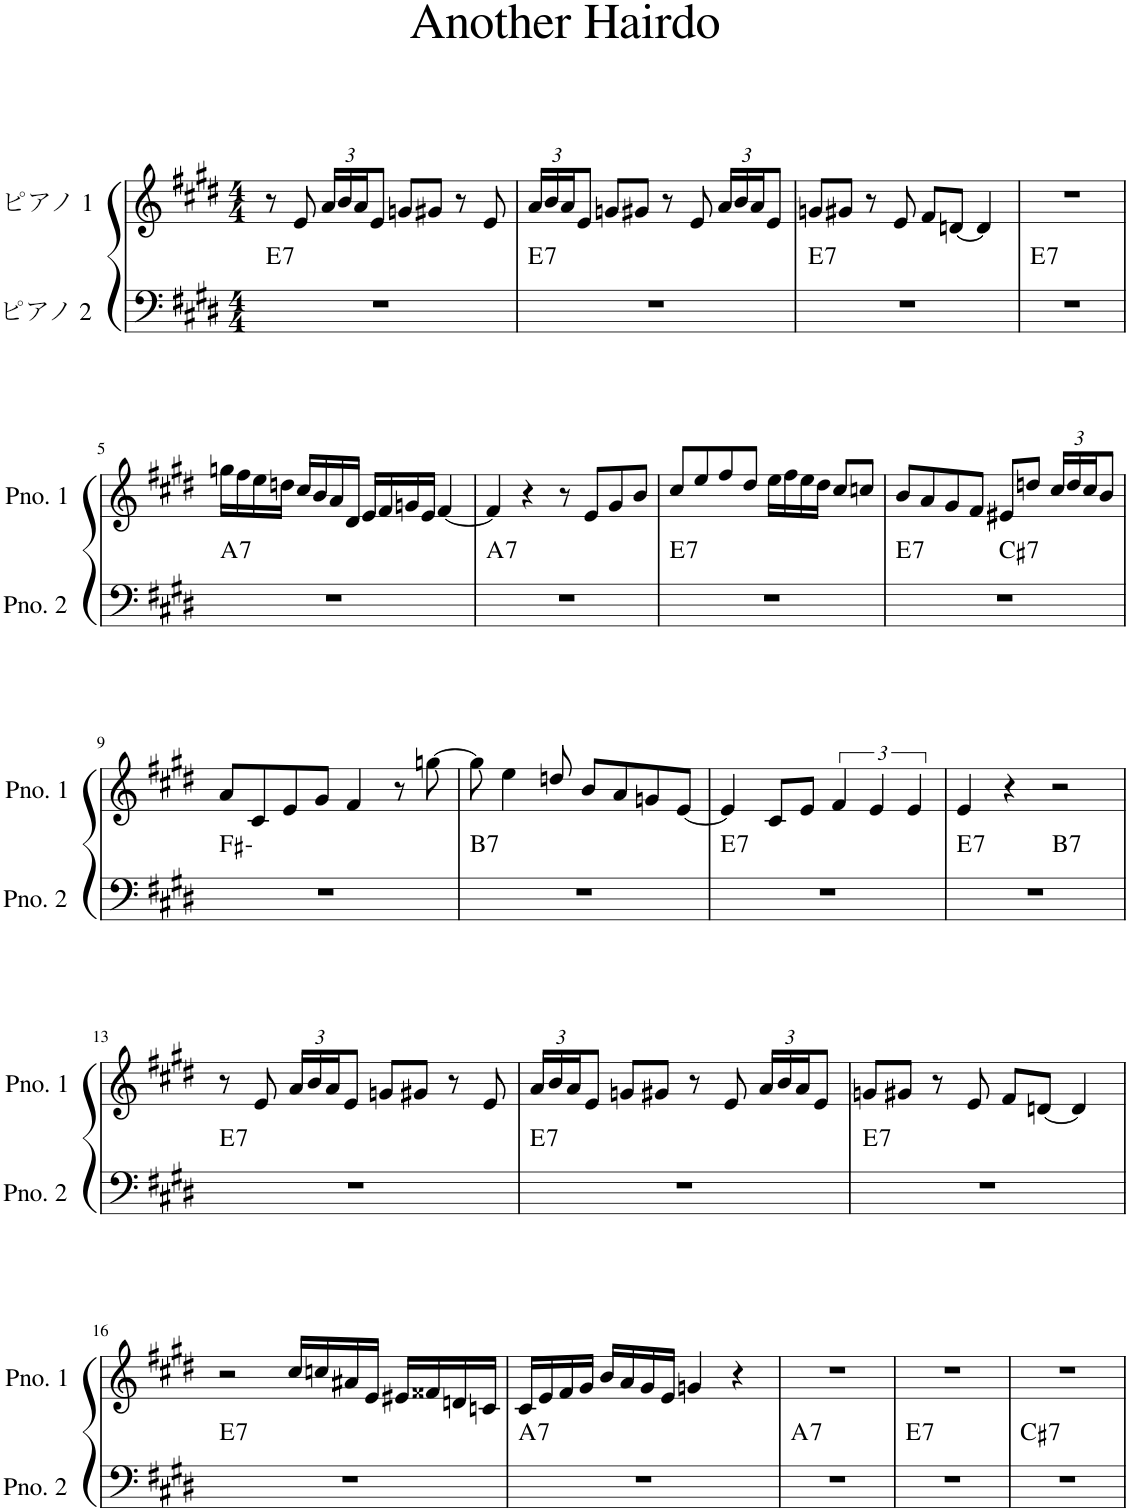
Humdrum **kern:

**kern	**harte	**kern
*part2	*part2	*part1
*staff2	*	*staff1
*I"ピアノ 2	*	*I"ピアノ 1
*clefF4	*	*clefG2
*k[f#c#g#d#]	*	*k[f#c#g#d#]
*M4/4	*	*M4/4
=1	=1	=1
!	!LO:H:kt=7	!
1r	E:7	8r
.	.	8e/
*	*	*Xbrackettup
.	.	24a/LL
.	.	24b/
.	.	24a/J
.	.	8e/J
.	.	8gn/L
.	.	8g#X/J
.	.	8r
.	.	8e/
=2	=2	=2
!	!LO:H:kt=7	!
1r	E:7	24a/LL
.	.	24b/
.	.	24a/J
.	.	8e/J
.	.	8gn/L
.	.	8g#X/J
.	.	8r
.	.	8e/
.	.	24a/LL
.	.	24b/
.	.	24a/J
.	.	8e/J
=3	=3	=3
!	!LO:H:kt=7	!
1r	E:7	8gn/L
.	.	8g#X/J
.	.	8r
.	.	8e/
.	.	8f#/L
.	.	[8dn/J
.	.	4d/]
=4	=4	=4
!	!LO:H:kt=7	!
1r	E:7	1r
!!LO:LB:g=z
=5	=5	=5
!	!LO:H:kt=7	!
1r	A:7	16ggn\LL
.	.	16ff#\
.	.	16ee\
.	.	16ddn\JJ
.	.	16cc#/LL
.	.	16b/
.	.	16a/
.	.	16d#/JJ
.	.	16e/LL
.	.	16f#/
.	.	16gn/
.	.	16e/JJ
.	.	[4f#/
=6	=6	=6
!	!LO:H:kt=7	!
1r	A:7	4f#/]
.	.	4r
.	.	8r
.	.	8e/L
.	.	8g#/
.	.	8b/J
=7	=7	=7
!	!LO:H:kt=7	!
1r	E:7	8cc#/L
.	.	8ee/
.	.	8ff#/
.	.	8dd#/J
.	.	16ee\LL
.	.	16ff#\
.	.	16ee\
.	.	16dd#\JJ
.	.	8cc#/L
.	.	8ccn/J
=8	=8	=8
!	!LO:H:kt=7	!
*^	*	*
1r	2ryy	E:7	8b/L
.	.	.	8a/
.	.	.	8g#/
.	.	.	8f#/J
!	!	!LO:H:kt=7	!
.	2ryy	C#:7	8e#X/L
.	.	.	8ddn/J
.	.	.	24cc#/LL
.	.	.	24dd/
.	.	.	24cc#/J
.	.	.	8b/J
*v	*v	*	*
!!LO:LB:g=z
=9	=9	=9
1r	F#:min	8a/L
.	.	8c#/
.	.	8e/
.	.	8g#/J
.	.	4f#/
.	.	8r
.	.	[8ggn\
=10	=10	=10
!	!LO:H:kt=7	!
1r	B:7	8gg\]
.	.	4ee\
.	.	8ddn/
.	.	8b/L
.	.	8a/
.	.	8gn/
.	.	[8e/J
=11	=11	=11
!	!LO:H:kt=7	!
1r	E:7	4e/]
.	.	8c#/L
.	.	8e/J
*	*	*brackettup
.	.	6f#/
.	.	6e/
.	.	6e/
=12	=12	=12
!	!LO:H:kt=7	!
*^	*	*
1r	2ryy	E:7	4e/
.	.	.	4r
!	!	!LO:H:kt=7	!
.	2ryy	B:7	2r
!!LO:LB:g=z
=13	=13	=13	=13
!	!	!LO:H:kt=7	!
*v	*v	*	*
1r	E:7	8r
.	.	8e/
*	*	*Xbrackettup
.	.	24a/LL
.	.	24b/
.	.	24a/J
.	.	8e/J
.	.	8gn/L
.	.	8g#X/J
.	.	8r
.	.	8e/
=14	=14	=14
!	!LO:H:kt=7	!
1r	E:7	24a/LL
.	.	24b/
.	.	24a/J
.	.	8e/J
.	.	8gn/L
.	.	8g#X/J
.	.	8r
.	.	8e/
.	.	24a/LL
.	.	24b/
.	.	24a/J
.	.	8e/J
=15	=15	=15
!	!LO:H:kt=7	!
1r	E:7	8gn/L
.	.	8g#X/J
.	.	8r
.	.	8e/
.	.	8f#/L
.	.	[8dn/J
.	.	4d/]
!!LO:LB:g=z
=16	=16	=16
!	!LO:H:kt=7	!
1r	E:7	2r
.	.	16cc#/LL
.	.	16ccn/
.	.	16a#X/
.	.	16e/JJ
.	.	16e#X/LL
.	.	16f##X/
.	.	16dn/
.	.	16cn/JJ
=17	=17	=17
!	!LO:H:kt=7	!
1r	A:7	16c#/LL
.	.	16e/
.	.	16f#/
.	.	16g#/JJ
.	.	16b/LL
.	.	16a/
.	.	16g#/
.	.	16e/JJ
.	.	4gn/
.	.	4r
=18	=18	=18
!	!LO:H:kt=7	!
1r	A:7	1r
=19	=19	=19
!	!LO:H:kt=7	!
1r	E:7	1r
=20	=20	=20
!	!LO:H:kt=7	!
1r	C#:7	1r
=	=	=
*-	*-	*-
